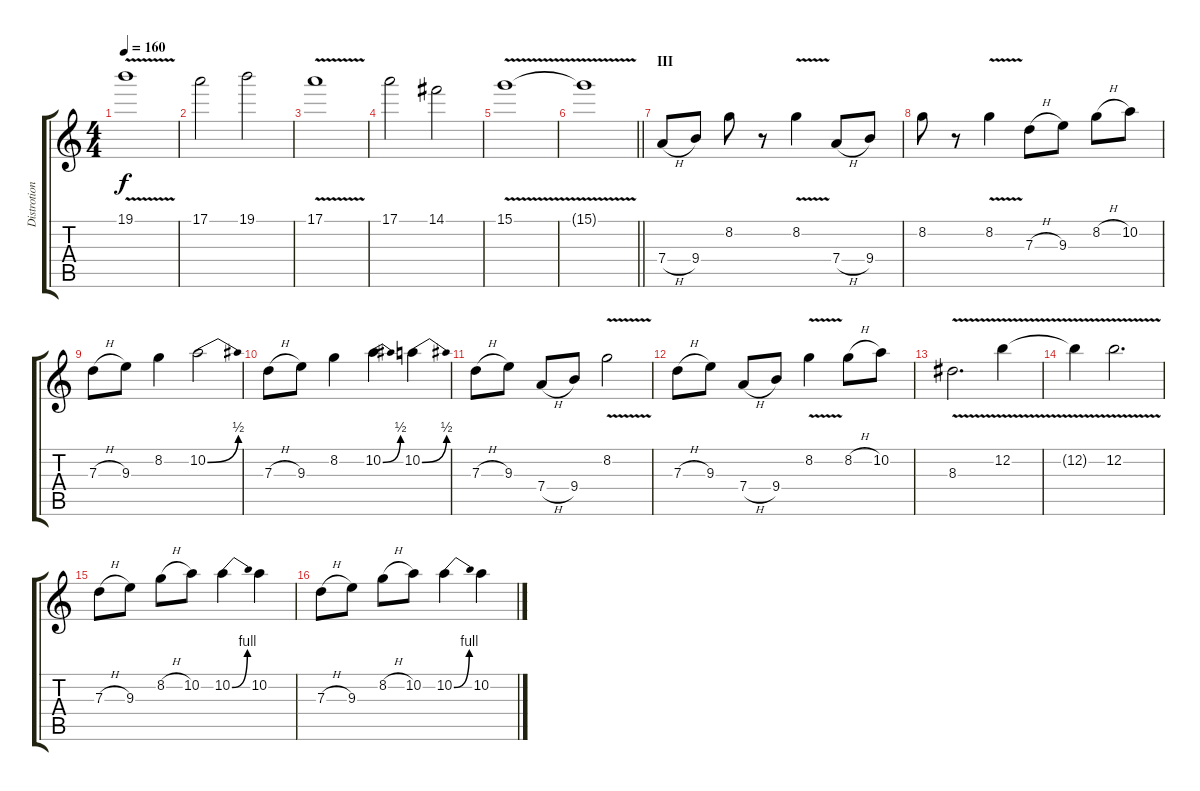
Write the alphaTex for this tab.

\track ("Distrotion Guitar 1" "Distrotion") {instrument distortionguitar}
\staff {score tabs}
\tuning (E4 B3 G3 D3 A2 E2) {hide}
\ts (4 4)
\tempo 160
\clef g2
\ks c
19.1{v}.1{dy f} |
17.1.2 19.1.2 |
17.1{v}.1 |
17.1.2 14.1.2 |
15.1{v}.1 |
\barLineRight lightlight
15.1{t}.1 |
\section ("" "III")
7.4{h}.8 9.4.8 8.2.8 r.8 8.2{v}.4 7.4{h}.8 9.4.8 |
8.2.8 r.8 8.2{v}.4 7.3{h}.8 9.3.8 8.2{h}.8 10.2.8 |
7.3{h}.8 9.3.8 8.2.4 10.2{be (bend 0 0 60 2)}.2 |
7.3{h}.8 9.3.8 8.2.4 10.2{be (bend 0 0 60 2)}.4 10.2{be (bend 0 0 60 2)}.4 |
7.3{h}.8 9.3.8 7.4{h}.8 9.4.8 8.2{v}.2 |
7.3{h}.8 9.3.8 7.4{h}.8 9.4.8 8.2{v}.4 8.2{h}.8 10.2.8 |
8.3{v}.2{d} 12.2{v}.4 |
12.2{t}.4 12.2{v}.2{d} |
7.3{h}.8 9.3.8 8.2{h}.8 10.2.8 10.2{be (bend 0 0 60 4)}.4 10.2.4 |
7.3{h}.8 9.3.8 8.2{h}.8 10.2.8 10.2{be (bend 0 0 60 4)}.4 10.2.4
